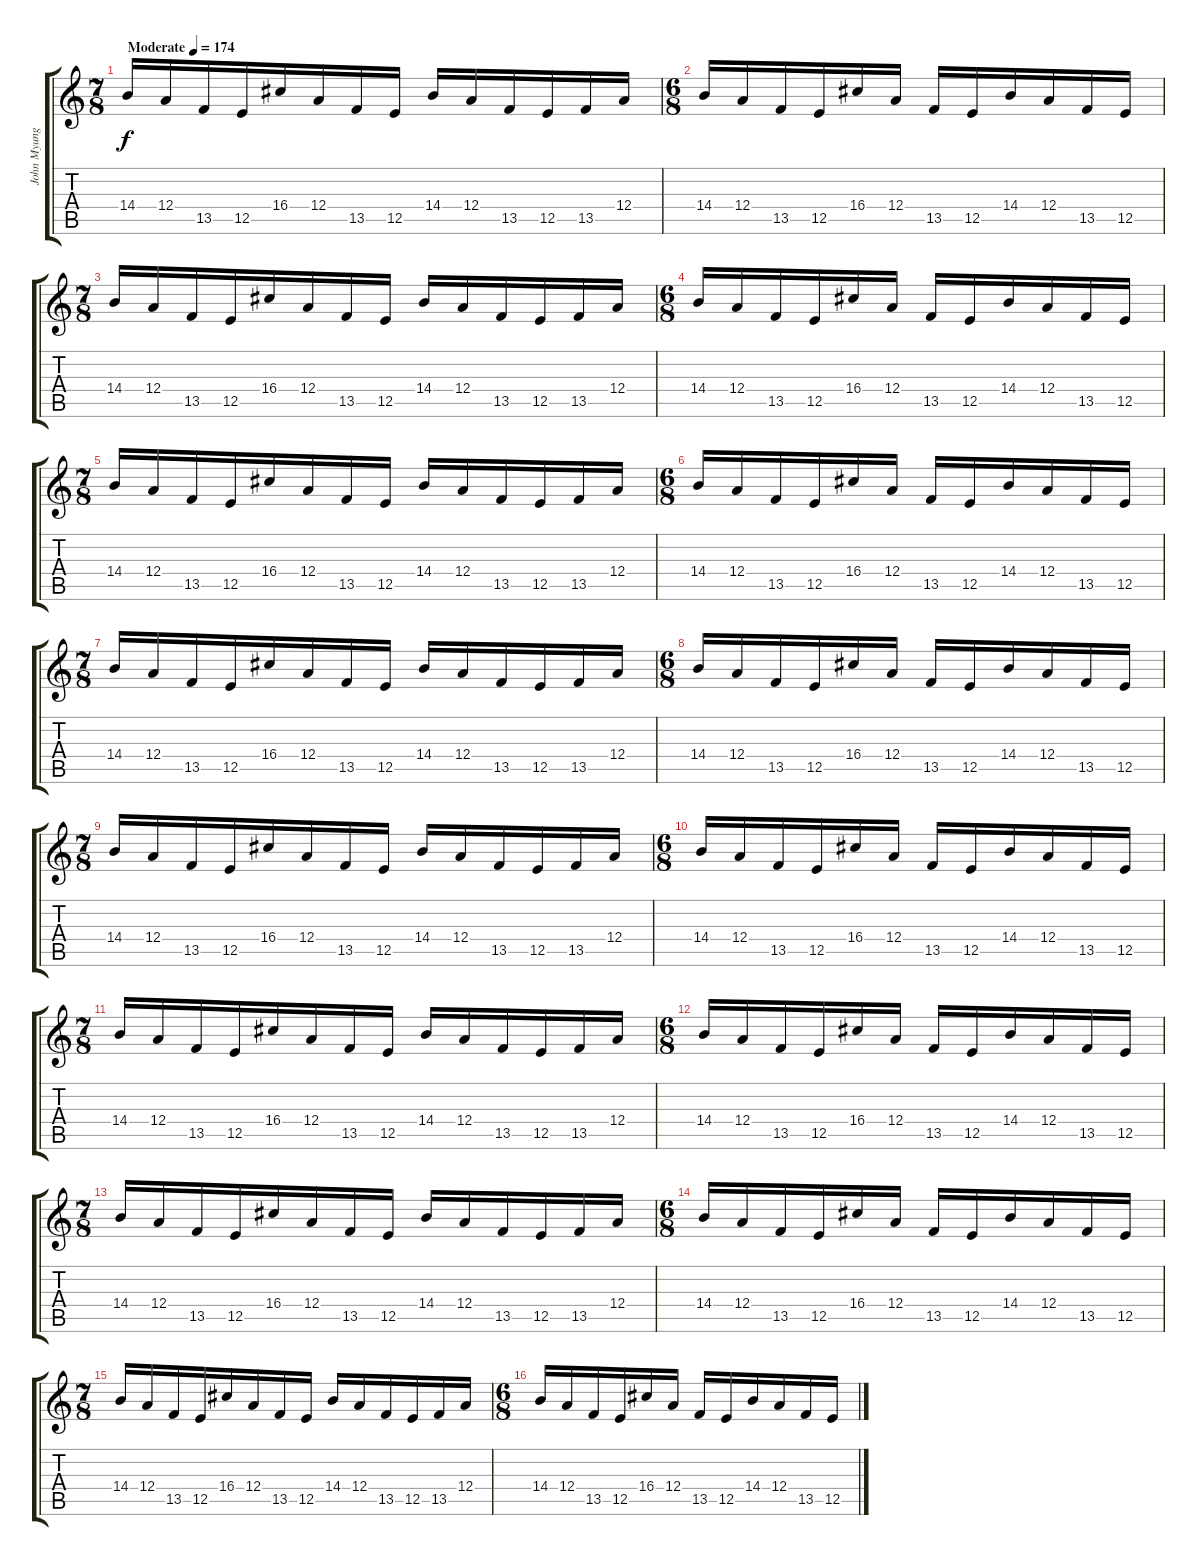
\track ("John Myung" "John Myung") {instrument electricbassfinger}
\staff {score tabs}
\tuning (B3 G3 D3 A2 E2 B1) {hide}
\ts (7 8)
\tempo (174 "Moderate")
\clef g2
\ks c
14.4.16{dy f instrument electricbassfinger} 12.4.16 13.5.16 12.5.16 16.4.16 12.4.16 13.5.16 12.5.16 14.4.16 12.4.16 13.5.16 12.5.16 13.5.16 12.4.16 |
\ts (6 8)
14.4.16 12.4.16 13.5.16 12.5.16 16.4.16 12.4.16 13.5.16 12.5.16 14.4.16 12.4.16 13.5.16 12.5.16 |
\ts (7 8)
14.4.16 12.4.16 13.5.16 12.5.16 16.4.16 12.4.16 13.5.16 12.5.16 14.4.16 12.4.16 13.5.16 12.5.16 13.5.16 12.4.16 |
\ts (6 8)
14.4.16 12.4.16 13.5.16 12.5.16 16.4.16 12.4.16 13.5.16 12.5.16 14.4.16 12.4.16 13.5.16 12.5.16 |
\ts (7 8)
14.4.16 12.4.16 13.5.16 12.5.16 16.4.16 12.4.16 13.5.16 12.5.16 14.4.16 12.4.16 13.5.16 12.5.16 13.5.16 12.4.16 |
\ts (6 8)
14.4.16 12.4.16 13.5.16 12.5.16 16.4.16 12.4.16 13.5.16 12.5.16 14.4.16 12.4.16 13.5.16 12.5.16 |
\ts (7 8)
14.4.16 12.4.16 13.5.16 12.5.16 16.4.16 12.4.16 13.5.16 12.5.16 14.4.16 12.4.16 13.5.16 12.5.16 13.5.16 12.4.16 |
\ts (6 8)
14.4.16 12.4.16 13.5.16 12.5.16 16.4.16 12.4.16 13.5.16 12.5.16 14.4.16 12.4.16 13.5.16 12.5.16 |
\ts (7 8)
14.4.16 12.4.16 13.5.16 12.5.16 16.4.16 12.4.16 13.5.16 12.5.16 14.4.16 12.4.16 13.5.16 12.5.16 13.5.16 12.4.16 |
\ts (6 8)
14.4.16 12.4.16 13.5.16 12.5.16 16.4.16 12.4.16 13.5.16 12.5.16 14.4.16 12.4.16 13.5.16 12.5.16 |
\ts (7 8)
14.4.16 12.4.16 13.5.16 12.5.16 16.4.16 12.4.16 13.5.16 12.5.16 14.4.16 12.4.16 13.5.16 12.5.16 13.5.16 12.4.16 |
\ts (6 8)
14.4.16 12.4.16 13.5.16 12.5.16 16.4.16 12.4.16 13.5.16 12.5.16 14.4.16 12.4.16 13.5.16 12.5.16 |
\ts (7 8)
14.4.16 12.4.16 13.5.16 12.5.16 16.4.16 12.4.16 13.5.16 12.5.16 14.4.16 12.4.16 13.5.16 12.5.16 13.5.16 12.4.16 |
\ts (6 8)
14.4.16 12.4.16 13.5.16 12.5.16 16.4.16 12.4.16 13.5.16 12.5.16 14.4.16 12.4.16 13.5.16 12.5.16 |
\ts (7 8)
14.4.16 12.4.16 13.5.16 12.5.16 16.4.16 12.4.16 13.5.16 12.5.16 14.4.16 12.4.16 13.5.16 12.5.16 13.5.16 12.4.16 |
\ts (6 8)
14.4.16 12.4.16 13.5.16 12.5.16 16.4.16 12.4.16 13.5.16 12.5.16 14.4.16 12.4.16 13.5.16 12.5.16
